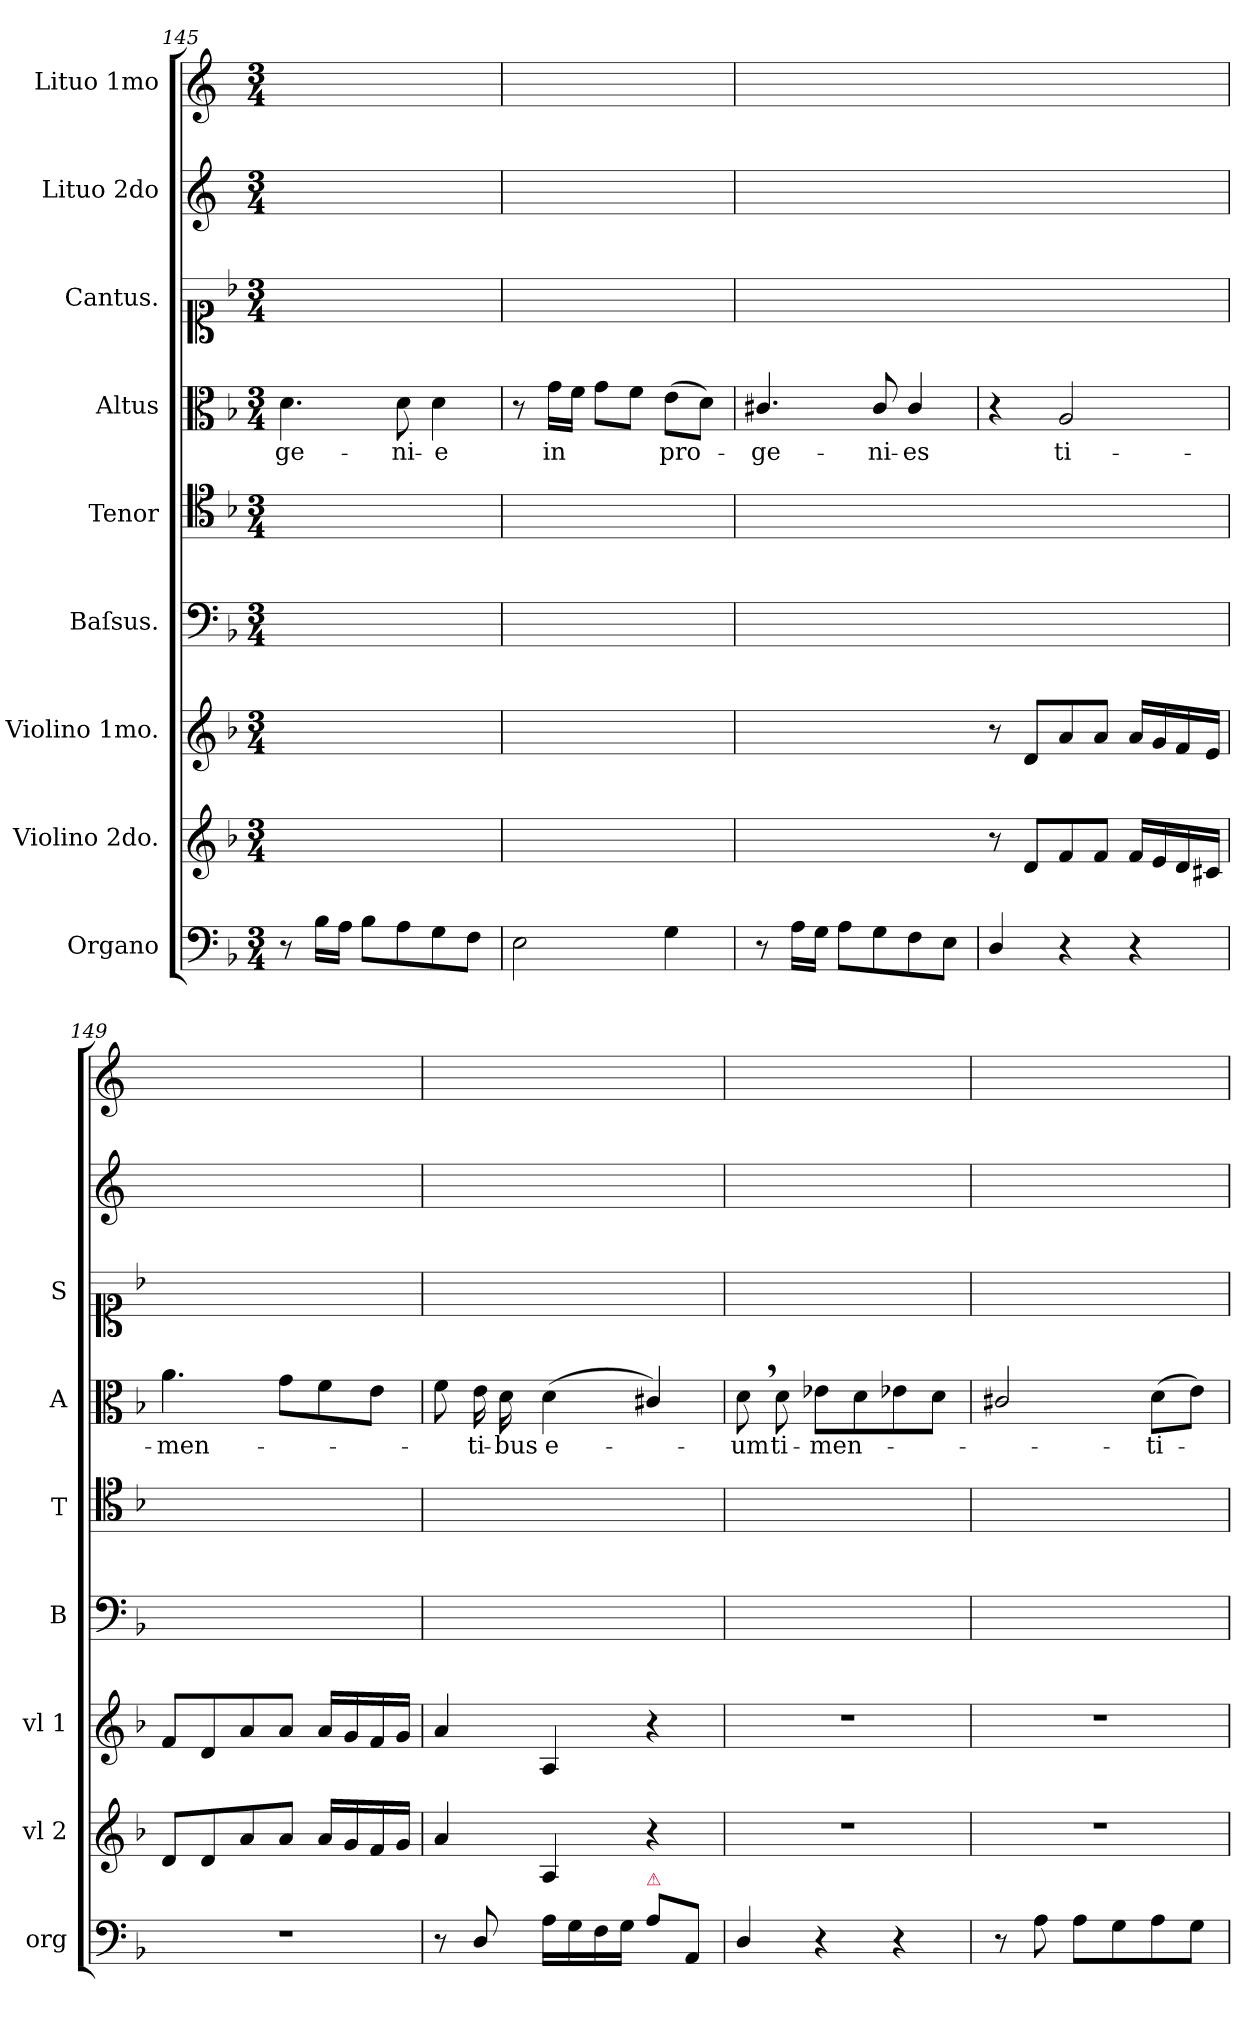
**kern	**kern	**kern	**dynam	**kern	**kern	**kern	**text	**kern	**kern	**kern
*part9	*part8	*part7	*part7	*part6	*part5	*part4	*part4	*part3	*part2	*part1
*staff9	*staff8	*staff7	*staff7	*staff6	*staff5	*staff4	*staff4	*staff3	*staff2	*staff1
*I"Organo	*I"Violino 2do.	*I"Violino 1mo.	*	*I"Baſsus.	*I"Tenor	*I"Altus	*	*I"Cantus.	*I"Lituo 2do	*I"Lituo 1mo
*I'org	*I'vl 2	*I'vl 1	*	*I'B	*I'T	*I'A	*	*I'S	*	*
*clefF4	*clefG2	*clefG2	*	*clefF4	*clefC4	*clefC3	*	*clefC1	*clefG2	*clefG2
*	*	*	*	*	*	*	*	*	*ITrd-3c-5	*ITrd-3c-5
*k[b-]	*k[b-]	*k[b-]	*	*k[b-]	*k[b-]	*k[b-]	*	*k[b-]	*k[b-]	*k[b-]
*M3/4	*M3/4	*M3/4	*	*M3/4	*M3/4	*M3/4	*	*M3/4	*M3/4	*M3/4
=145	=145	=145	=145	=145	=145	=145	=145	=145	=145	=145
8r	2.ryy	2.ryy	.	2.ryy	2.ryy	4.d\	-ge-	2.ryy	2.ryy	2.ryy
16B-\LL	.	.	.	.	.	.	.	.	.	.
16A\JJ	.	.	.	.	.	.	.	.	.	.
8B-\L	.	.	.	.	.	.	.	.	.	.
8A\	.	.	.	.	.	8d\	-ni-	.	.	.
8G\	.	.	.	.	.	4d\	-e	.	.	.
8F\J	.	.	.	.	.	.	.	.	.	.
=146	=146	=146	=146	=146	=146	=146	=146	=146	=146	=146
2E\	2.ryy	2.ryy	.	2.ryy	2.ryy	8r	.	2.ryy	2.ryy	2.ryy
.	.	.	.	.	.	16g\LL	in	.	.	.
.	.	.	.	.	.	16f\JJ	.	.	.	.
.	.	.	.	.	.	8g\L	.	.	.	.
.	.	.	.	.	.	8f\J	.	.	.	.
4G\	.	.	.	.	.	(>8e\L	pro-	.	.	.
.	.	.	.	.	.	8d\J)	.	.	.	.
=147	=147	=147	=147	=147	=147	=147	=147	=147	=147	=147
8r	2.ryy	2.ryy	.	2.ryy	2.ryy	4.c#X/	-ge-	2.ryy	2.ryy	2.ryy
16A\LL	.	.	.	.	.	.	.	.	.	.
16G\JJ	.	.	.	.	.	.	.	.	.	.
8A\L	.	.	.	.	.	.	.	.	.	.
8G\	.	.	.	.	.	8c#/	-ni-	.	.	.
8F\	.	.	.	.	.	4c#/	-es	.	.	.
8E\J	.	.	.	.	.	.	.	.	.	.
=148	=148	=148-	=148	=148	=148	=148	=148	=148	=148	=148
!	!	!	!LO:DY:a	!	!	!	!	!	!	!
4D/	8r	8r	piano	2.ryy	2.ryy	4r	.	2.ryy	2.ryy	2.ryy
.	8d/L	8d/L	.	.	.	.	.	.	.	.
4r	8f/	8a/	.	.	.	2A/	ti-	.	.	.
.	8f/J	8a/J	.	.	.	.	.	.	.	.
4r	16f/LL	16a/LL	.	.	.	.	.	.	.	.
.	16e/	16g/	.	.	.	.	.	.	.	.
.	16d/	16f/	.	.	.	.	.	.	.	.
.	16c#X/JJ	16e/JJ	.	.	.	.	.	.	.	.
=149	=149	=149	=149	=149	=149	=149	=149	=149	=149	=149
!LO:N:vis=0	!	!	!	!	!	!	!	!	!	!
2.r	8d/L	8f/L	.	2.ryy	2.ryy	4.a\	-men-	2.ryy	2.ryy	2.ryy
.	8d/	8d/	.	.	.	.	.	.	.	.
.	8a/	8a/	.	.	.	.	.	.	.	.
.	8a/J	8a/J	.	.	.	8g\L	.	.	.	.
.	16a/LL	16a/LL	.	.	.	8f\	.	.	.	.
.	16g/	16g/	.	.	.	.	.	.	.	.
.	16f/	16f/	.	.	.	8e\J	.	.	.	.
.	16g/JJ	16g/JJ	.	.	.	.	.	.	.	.
=150	=150	=150	=150	=150	=150	=150	=150	=150	=150	=150
8r	4a/	4a/	.	2.ryy	2.ryy	8f\	.	2.ryy	2.ryy	2.ryy
8D/	.	.	.	.	.	16e\	-ti-	.	.	.
.	.	.	.	.	.	16d\	-bus	.	.	.
16A\LL	4A/	4A/	.	.	.	(>4d\	e-	.	.	.
16G\	.	.	.	.	.	.	.	.	.	.
16F\	.	.	.	.	.	.	.	.	.	.
16G\JJ	.	.	.	.	.	.	.	.	.	.
!LO:TX:a:color=crimson:t=⚠	!	!	!	!	!	!	!	!	!	!
8A\L	4r	4r	.	.	.	4c#X/)	.	.	.	.
8AA/J	.	.	.	.	.	.	.	.	.	.
=151	=151	=151	=151	=151	=151	=151	=151	=151	=151	=151
4D/	2.r	2.r	.	2.ryy	2.ryy	8d,\	-um	2.ryy	2.ryy	2.ryy
.	.	.	.	.	.	8d\	ti-	.	.	.
4r	.	.	.	.	.	8e-X\L	-men-	.	.	.
.	.	.	.	.	.	8d\	.	.	.	.
4r	.	.	.	.	.	8e-X\	.	.	.	.
.	.	.	.	.	.	8d\J	.	.	.	.
=152	=152	=152	=152	=152	=152	=152	=152	=152	=152	=152
8r	2.r	2.r	.	2.ryy	2.ryy	2c#X/	.	2.ryy	2.ryy	2.ryy
8A\	.	.	.	.	.	.	.	.	.	.
8A\L	.	.	.	.	.	.	.	.	.	.
8G\	.	.	.	.	.	.	.	.	.	.
8A\	.	.	.	.	.	(>8d\L	-ti-	.	.	.
8G\J	.	.	.	.	.	8e\J)	.	.	.	.
=	=	=	=	=	=	=	=	=	=	=
*-	*-	*-	*-	*-	*-	*-	*-	*-	*-	*-
